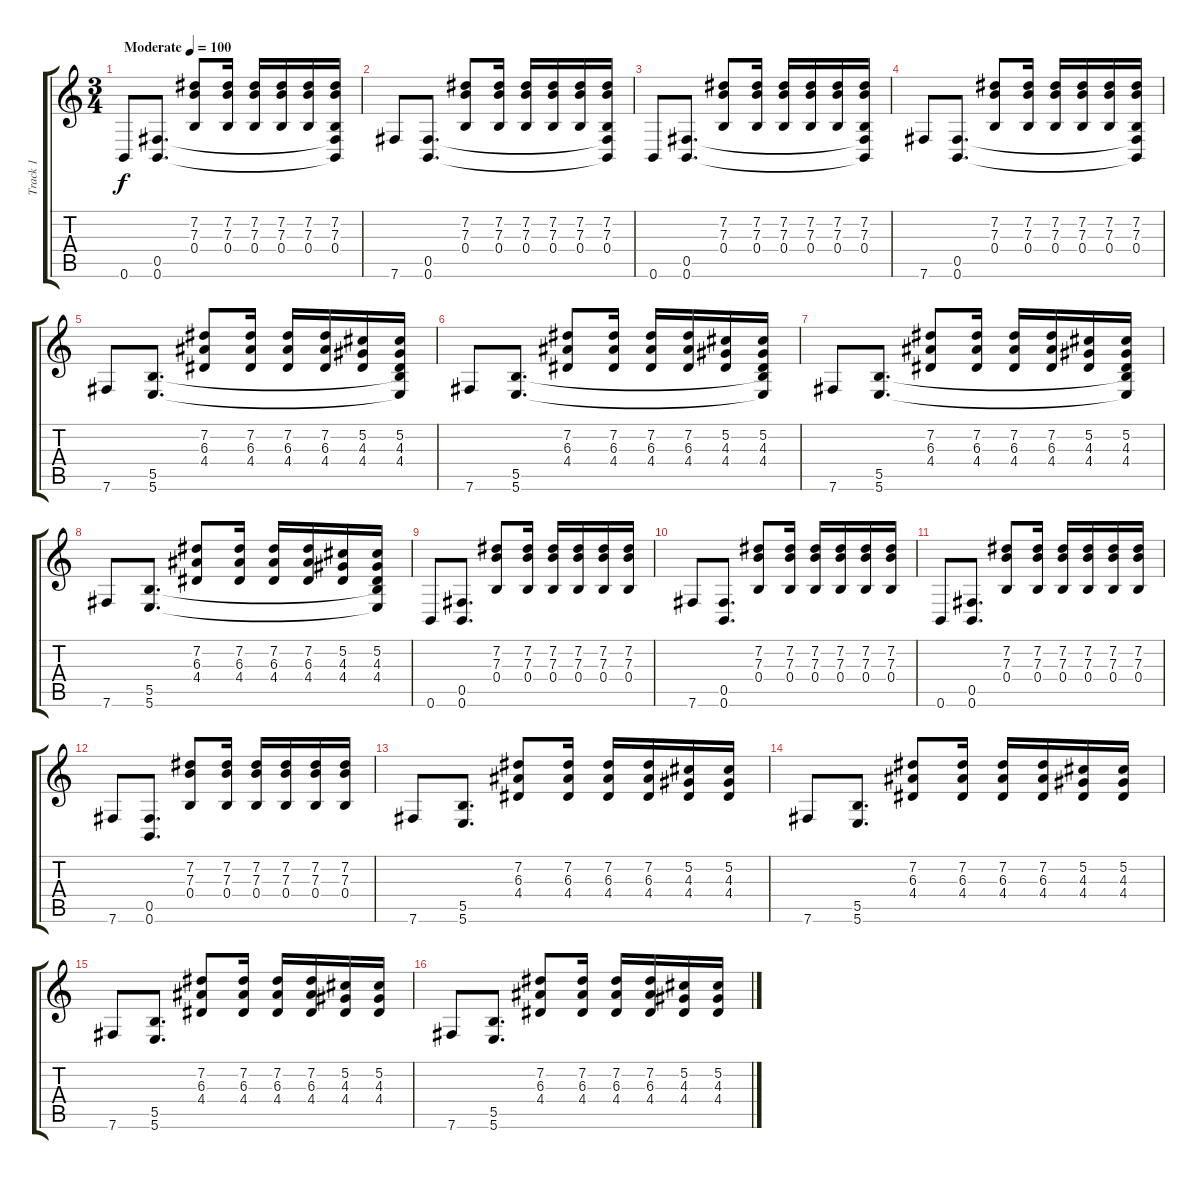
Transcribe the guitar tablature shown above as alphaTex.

\track ("Track 1" "Track 1") {instrument overdrivenguitar}
\staff {score tabs}
\tuning (Db4 Ab3 E3 B2 Gb2 B1) {hide}
\ts (3 4)
\tempo (100 "Moderate")
\clef g2
\ks c
0.6.8{dy f instrument overdrivenguitar} (0.5 0.6).8{d} (7.2 7.3 0.4).8 (7.2 7.3 0.4).16 (7.2 7.3 0.4).16 (7.2 7.3 0.4).16 (7.2 7.3 0.4).16 (7.2 7.3 0.4 0.5{t} 0.6{t}).16 |
7.6.8 (0.5 0.6).8{d} (7.2 7.3 0.4).8 (7.2 7.3 0.4).16 (7.2 7.3 0.4).16 (7.2 7.3 0.4).16 (7.2 7.3 0.4).16 (7.2 7.3 0.4 0.5{t} 0.6{t}).16 |
0.6.8 (0.5 0.6).8{d} (7.2 7.3 0.4).8 (7.2 7.3 0.4).16 (7.2 7.3 0.4).16 (7.2 7.3 0.4).16 (7.2 7.3 0.4).16 (7.2 7.3 0.4 0.5{t} 0.6{t}).16 |
7.6.8 (0.5 0.6).8{d} (7.2 7.3 0.4).8 (7.2 7.3 0.4).16 (7.2 7.3 0.4).16 (7.2 7.3 0.4).16 (7.2 7.3 0.4).16 (7.2 7.3 0.4 0.5{t} 0.6{t}).16 |
7.6.8 (5.5 5.6).8{d} (7.2 6.3 4.4).8 (7.2 6.3 4.4).16 (7.2 6.3 4.4).16 (7.2 6.3 4.4).16 (5.2 4.3 4.4).16 (5.2 4.3 4.4 5.5{t} 5.6{t}).16 |
7.6.8 (5.5 5.6).8{d} (7.2 6.3 4.4).8 (7.2 6.3 4.4).16 (7.2 6.3 4.4).16 (7.2 6.3 4.4).16 (5.2 4.3 4.4).16 (5.2 4.3 4.4 5.5{t} 5.6{t}).16 |
7.6.8 (5.5 5.6).8{d} (7.2 6.3 4.4).8 (7.2 6.3 4.4).16 (7.2 6.3 4.4).16 (7.2 6.3 4.4).16 (5.2 4.3 4.4).16 (5.2 4.3 4.4 5.5{t} 5.6{t}).16 |
7.6.8 (5.5 5.6).8{d} (7.2 6.3 4.4).8 (7.2 6.3 4.4).16 (7.2 6.3 4.4).16 (7.2 6.3 4.4).16 (5.2 4.3 4.4).16 (5.2 4.3 4.4 5.5{t} 5.6{t}).16 |
0.6.8 (0.5 0.6).8{d} (7.2 7.3 0.4).8 (7.2 7.3 0.4).16 (7.2 7.3 0.4).16 (7.2 7.3 0.4).16 (7.2 7.3 0.4).16 (7.2 7.3 0.4).16 |
7.6.8 (0.5 0.6).8{d} (7.2 7.3 0.4).8 (7.2 7.3 0.4).16 (7.2 7.3 0.4).16 (7.2 7.3 0.4).16 (7.2 7.3 0.4).16 (7.2 7.3 0.4).16 |
0.6.8 (0.5 0.6).8{d} (7.2 7.3 0.4).8 (7.2 7.3 0.4).16 (7.2 7.3 0.4).16 (7.2 7.3 0.4).16 (7.2 7.3 0.4).16 (7.2 7.3 0.4).16 |
7.6.8 (0.5 0.6).8{d} (7.2 7.3 0.4).8 (7.2 7.3 0.4).16 (7.2 7.3 0.4).16 (7.2 7.3 0.4).16 (7.2 7.3 0.4).16 (7.2 7.3 0.4).16 |
7.6.8 (5.5 5.6).8{d} (7.2 6.3 4.4).8 (7.2 6.3 4.4).16 (7.2 6.3 4.4).16 (7.2 6.3 4.4).16 (5.2 4.3 4.4).16 (5.2 4.3 4.4).16 |
7.6.8 (5.5 5.6).8{d} (7.2 6.3 4.4).8 (7.2 6.3 4.4).16 (7.2 6.3 4.4).16 (7.2 6.3 4.4).16 (5.2 4.3 4.4).16 (5.2 4.3 4.4).16 |
7.6.8 (5.5 5.6).8{d} (7.2 6.3 4.4).8 (7.2 6.3 4.4).16 (7.2 6.3 4.4).16 (7.2 6.3 4.4).16 (5.2 4.3 4.4).16 (5.2 4.3 4.4).16 |
7.6.8 (5.5 5.6).8{d} (7.2 6.3 4.4).8 (7.2 6.3 4.4).16 (7.2 6.3 4.4).16 (7.2 6.3 4.4).16 (5.2 4.3 4.4).16 (5.2 4.3 4.4).16
